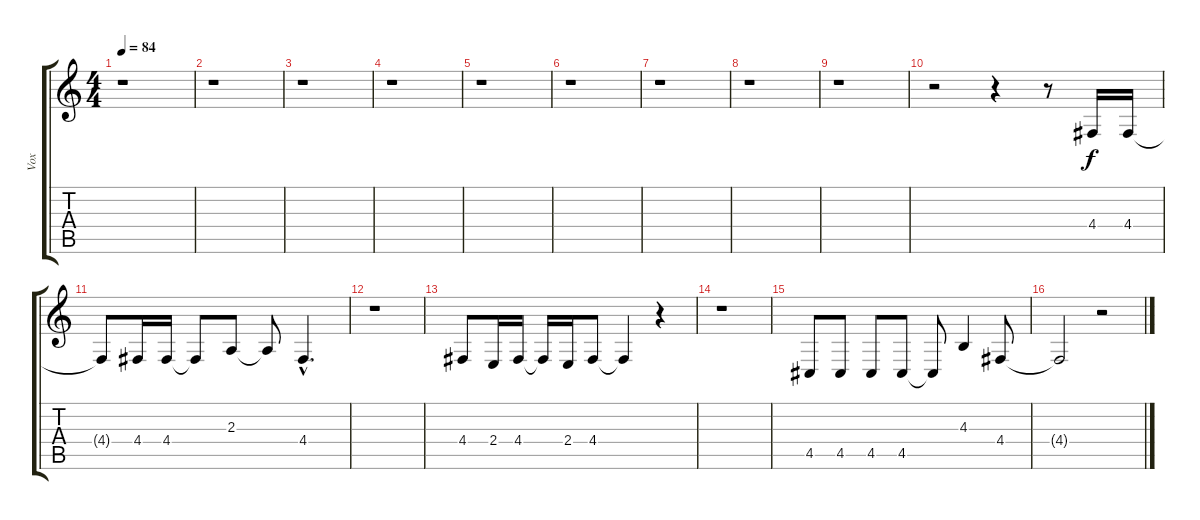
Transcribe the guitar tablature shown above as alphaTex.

\track ("Vox" "Vox") {instrument drawbarorgan}
\staff {score tabs}
\tuning (E4 B3 G3 D3 A2 E2) {hide}
\ts (4 4)
\tempo 84
\clef g2
\ks c
r.1{dy f instrument drawbarorgan} |
r.1 |
r.1 |
r.1 |
r.1 |
r.1 |
r.1 |
r.1 |
r.1 |
r.2 r.4 r.8 4.4.16 4.4.16 |
4.4{t}.8 4.4.16 4.4.16 4.4{t}.8 2.3.8 2.3{t}.8 4.4{hac}.4{d} |
r.1 |
4.4.8 2.4.16 4.4.16 4.4{t}.16 2.4.16 4.4.8 4.4{t}.4 r.4 |
r.1 |
4.5.8 4.5.8 4.5.8 4.5.8 4.5{t}.8 4.3.4 4.4.8 |
4.4{t}.2 r.2
